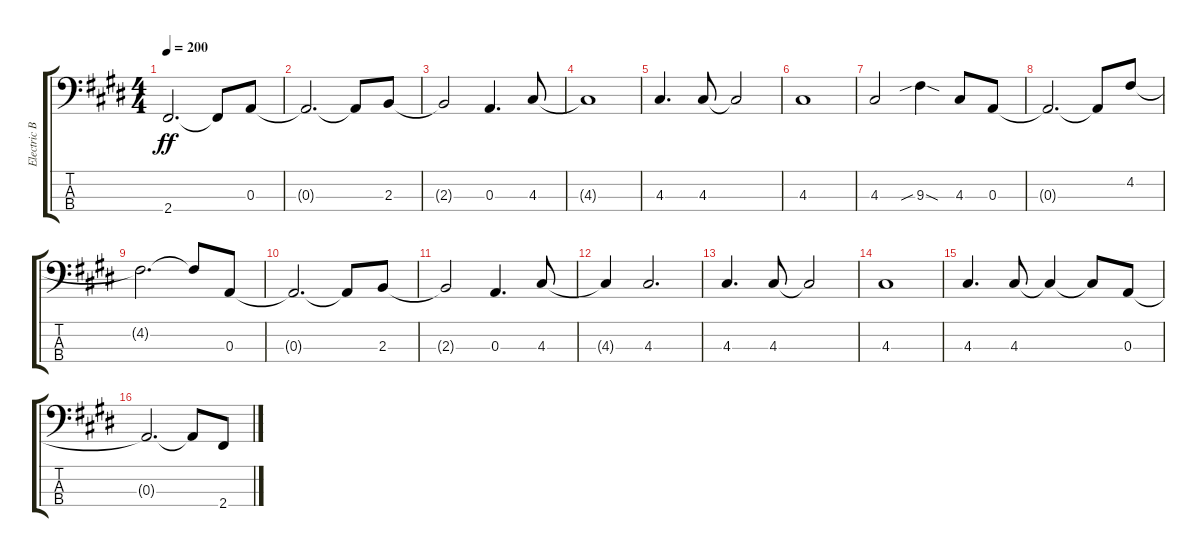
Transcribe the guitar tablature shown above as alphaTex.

\track ("Electric Bass" "Electric B") {instrument electricbassfinger}
\staff {score tabs}
\tuning (G2 D2 A1 E1) {hide}
\ts (4 4)
\tempo 200
\clef f4
\ks c#minor
2.4{t}.2{d dy ff} 2.4{t}.8 0.3.8 |
0.3{t}.2{d} 0.3{t}.8 2.3.8 |
2.3{t}.2 0.3.4{d} 4.3.8 |
4.3{t}.1 |
4.3.4{d} 4.3.8 4.3{t}.2 |
4.3.1 |
4.3.2 9.3{sib sod}.4 4.3.8 0.3.8 |
0.3{t}.2{d} 0.3{t}.8 4.2.8 |
4.2{t}.2{d} 4.2{t}.8 0.3.8 |
0.3{t}.2{d} 0.3{t}.8 2.3.8 |
2.3{t}.2 0.3.4{d} 4.3.8 |
4.3{t}.4 4.3.2{d} |
4.3.4{d} 4.3.8 4.3{t}.2 |
4.3.1 |
4.3.4{d} 4.3.8 4.3{t}.4 4.3{t}.8 0.3.8 |
0.3{t}.2{d} 0.3{t}.8 2.4.8
